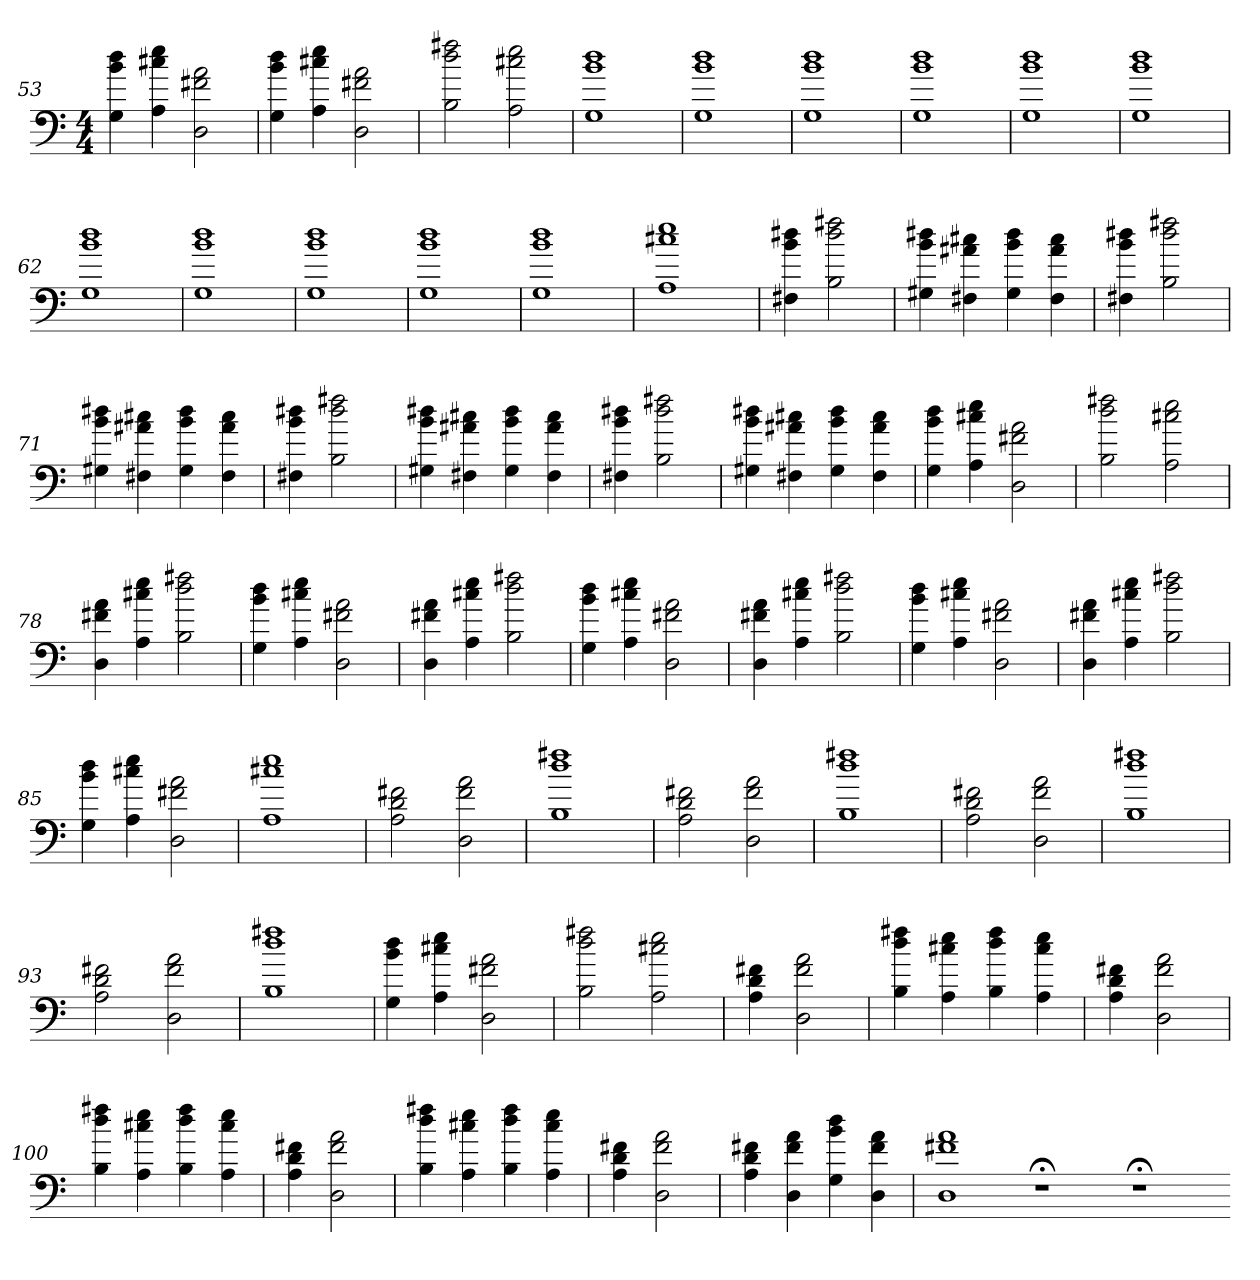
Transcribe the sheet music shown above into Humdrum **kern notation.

**kern
*part1
*staff1
*M4/4
=53
4G 4b 4dd
4A 4cc#X 4ee
2D 2f#X 2a
=54
4G 4b 4dd
4A 4cc#X 4ee
2D 2f#X 2a
=55
2B 2dd 2ff#X
2A 2cc#X 2ee
=56
1G 1b 1dd
=57
1G 1b 1dd
=58
1G 1b 1dd
=59
1G 1b 1dd
=60
1G 1b 1dd
=61
1G 1b 1dd
=62
1G 1b 1dd
=63
1G 1b 1dd
=64
1G 1b 1dd
=65
1G 1b 1dd
=66
1G 1b 1dd
=67
1A 1cc#X 1ee
=68
4F#X 4b 4dd#X
2B 2dd# 2ff#X
=69
4G#X 4b 4dd#X
4F#X 4a#X 4cc#X
4G# 4b 4dd#
4F# 4a# 4cc#
=70
4F#X 4b 4dd#X
2B 2dd# 2ff#X
=71
4G#X 4b 4dd#X
4F#X 4a#X 4cc#X
4G# 4b 4dd#
4F# 4a# 4cc#
=72
4F#X 4b 4dd#X
2B 2dd# 2ff#X
=73
4G#X 4b 4dd#X
4F#X 4a#X 4cc#X
4G# 4b 4dd#
4F# 4a# 4cc#
=74
4F#X 4b 4dd#X
2B 2dd# 2ff#X
=75
4G#X 4b 4dd#X
4F#X 4a#X 4cc#X
4G# 4b 4dd#
4F# 4a# 4cc#
=76
4G 4b 4dd
4A 4cc#X 4ee
2D 2f#X 2a
=77
2B 2dd 2ff#X
2A 2cc#X 2ee
=78
4D 4f#X 4a
4A 4cc#X 4ee
2B 2dd 2ff#X
=79
4G 4b 4dd
4A 4cc#X 4ee
2D 2f#X 2a
=80
4D 4f#X 4a
4A 4cc#X 4ee
2B 2dd 2ff#X
=81
4G 4b 4dd
4A 4cc#X 4ee
2D 2f#X 2a
=82
4D 4f#X 4a
4A 4cc#X 4ee
2B 2dd 2ff#X
=83
4G 4b 4dd
4A 4cc#X 4ee
2D 2f#X 2a
=84
4D 4f#X 4a
4A 4cc#X 4ee
2B 2dd 2ff#X
=85
4G 4b 4dd
4A 4cc#X 4ee
2D 2f#X 2a
=86
1A 1cc#X 1ee
=87
2A 2d 2f#X
2D 2f# 2a
=88
1B 1dd 1ff#X
=89
2A 2d 2f#X
2D 2f# 2a
=90
1B 1dd 1ff#X
=91
2A 2d 2f#X
2D 2f# 2a
=92
1B 1dd 1ff#X
=93
2A 2d 2f#X
2D 2f# 2a
=94
1B 1dd 1ff#X
=95
4G 4b 4dd
4A 4cc#X 4ee
2D 2f#X 2a
=96
2B 2dd 2ff#X
2A 2cc#X 2ee
=97
4A 4d 4f#X
2D 2f# 2a
=98
4B 4dd 4ff#X
4A 4cc#X 4ee
4B 4dd 4ff#
4A 4cc# 4ee
=99
4A 4d 4f#X
2D 2f# 2a
=100
4B 4dd 4ff#X
4A 4cc#X 4ee
4B 4dd 4ff#
4A 4cc# 4ee
=101
4A 4d 4f#X
2D 2f# 2a
=102
4B 4dd 4ff#X
4A 4cc#X 4ee
4B 4dd 4ff#
4A 4cc# 4ee
=103
4A 4d 4f#X
2D 2f# 2a
=104
4A 4d 4f#X
4D 4f# 4a
4G 4b 4dd
4D 4f# 4a
=105
1D 1f#X 1a
1r;<
1r;<
=-
*-
